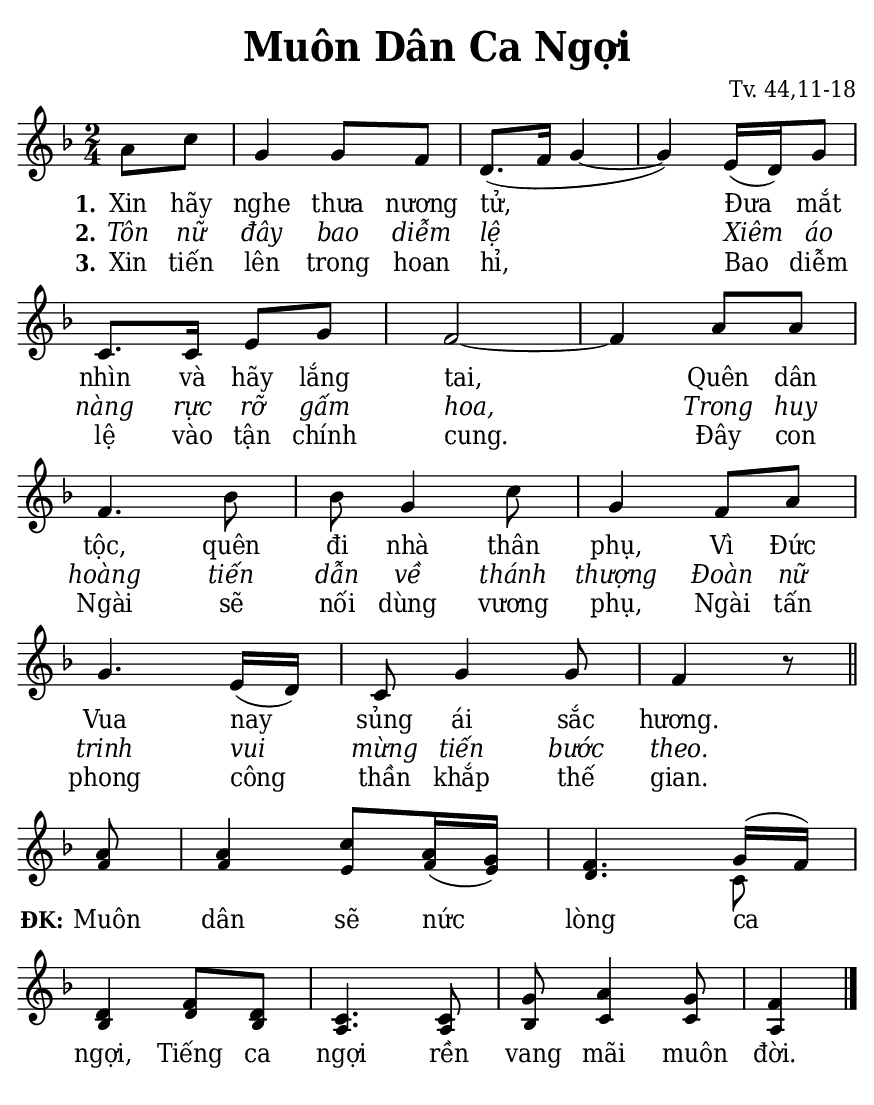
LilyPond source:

% Cài đặt chung\
\version "2.22.1"
\include "english.ly"

\header {
  title = \markup { \fontsize #1 "Muôn Dân Ca Ngợi" }
  composer = "Tv. 44,11-18"
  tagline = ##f
}

% Nhạc phiên khúc
nhacPhienKhucSop = \relative c'' {
  \partial 4 a8 c |
  g4 g8 f |
  d8. (f16 g4 ~ |
  g) e16 (d) g8 |
  c,8. c16 e8 g |
  f2 ~ |
  f4 a8 a |
  f4. bf8 |
  bf g4 c8 |
  g4 f8 a |
  g4. e16 (d) |
  c8 g'4 g8 |
  f4 r8 \bar "||" \break
  
  a8 |
  a4 c8 a16 (g) |
  f4. g16 (f) |
  d4 f8 d |
  c4. c8 |
  g' a4 g8 |
  f4 \bar "|."
}

nhacPhienKhucAlto = \relative c' {
  r4 |
  R2*11
  r4.
  
  f8 |
  f4 e8 f16 (e) |
  d4. c8 |
  bf4 d8 bf |
  a4. a8 |
  bf c4 c8 |
  a4
}

% Lời phiên khúc
loiPhienKhucSop = \lyrics {
  <<
    {
      \set stanza = "1."
      Xin hãy nghe thưa nương tử,
      Đưa mắt nhìn và hãy lắng tai,
      Quên dân tộc, quên đi nhà thân phụ,
      Vì Đức Vua nay sủng ái sắc hương.
    }
    \new Lyrics {
	    \set associatedVoice = "beSop"
	    \set stanza = "2."
      \override Lyrics.LyricText.font-shape = #'italic
	    Tôn nữ đây bao diễm lệ
	    Xiêm áo nàng rực rỡ gấm hoa,
	    Trong huy hoàng tiến dẫn về thánh thượng
	    Đoàn nữ trinh vui mừng tiến bước theo.
    }
    \new Lyrics {
	    \set associatedVoice = "beSop"
	    \set stanza = "3."
	    Xin tiến lên trong hoan hỉ,
	    Bao diễm lệ vào tận chính cung.
	    Đây con Ngài sẽ nối dùng vương phụ,
	    Ngài tấn phong công thần khắp thế gian.
    }
  >>
  \set stanza = "ĐK:"
  Muôn dân sẽ nức lòng ca ngợi,
  Tiếng ca ngợi rền vang mãi muôn đời.
}

% Dàn trang
\paper {
  #(set-paper-size "a5")
  top-margin = 3\mm
  bottom-margin = 3\mm
  left-margin = 3\mm
  right-margin = 3\mm
  indent = #0
  #(define fonts
	 (make-pango-font-tree "Deja Vu Serif Condensed"
	 		       "Deja Vu Serif Condensed"
			       "Deja Vu Serif Condensed"
			       (/ 20 20)))
  print-page-number = ##f
  system-system-spacing = #'((basic-distance . 0.1) (padding . 2))
}

TongNhip = {
  \key f \major \time 2/4
  \set Timing.beamExceptions = #'()
  \set Timing.baseMoment = #(ly:make-moment 1/4)
}

% Đổi kích thước nốt cho bè phụ
notBePhu =
#(define-music-function (font-size music) (number? ly:music?)
   (for-some-music
     (lambda (m)
       (if (music-is-of-type? m 'rhythmic-event)
           (begin
             (set! (ly:music-property m 'tweaks)
                   (cons `(font-size . ,font-size)
                         (ly:music-property m 'tweaks)))
             #t)
           #f))
     music)
   music)

\score {
  \new ChoirStaff <<
    \new Staff \with {
        \consists "Merge_rests_engraver"
        printPartCombineTexts = ##f
      }
      <<
      \new Voice \TongNhip \partCombine 
        \nhacPhienKhucSop
        \notBePhu -1 { \nhacPhienKhucAlto }
      \new NullVoice = beSop \nhacPhienKhucSop
      \new Lyrics \lyricsto beSop \loiPhienKhucSop
      >>
  >>
  \layout {
    \override Lyrics.LyricSpace.minimum-distance = #2
    \override Score.BarNumber.break-visibility = ##(#f #f #f)
    \override Score.SpacingSpanner.uniform-stretching = ##t
  } 
}
